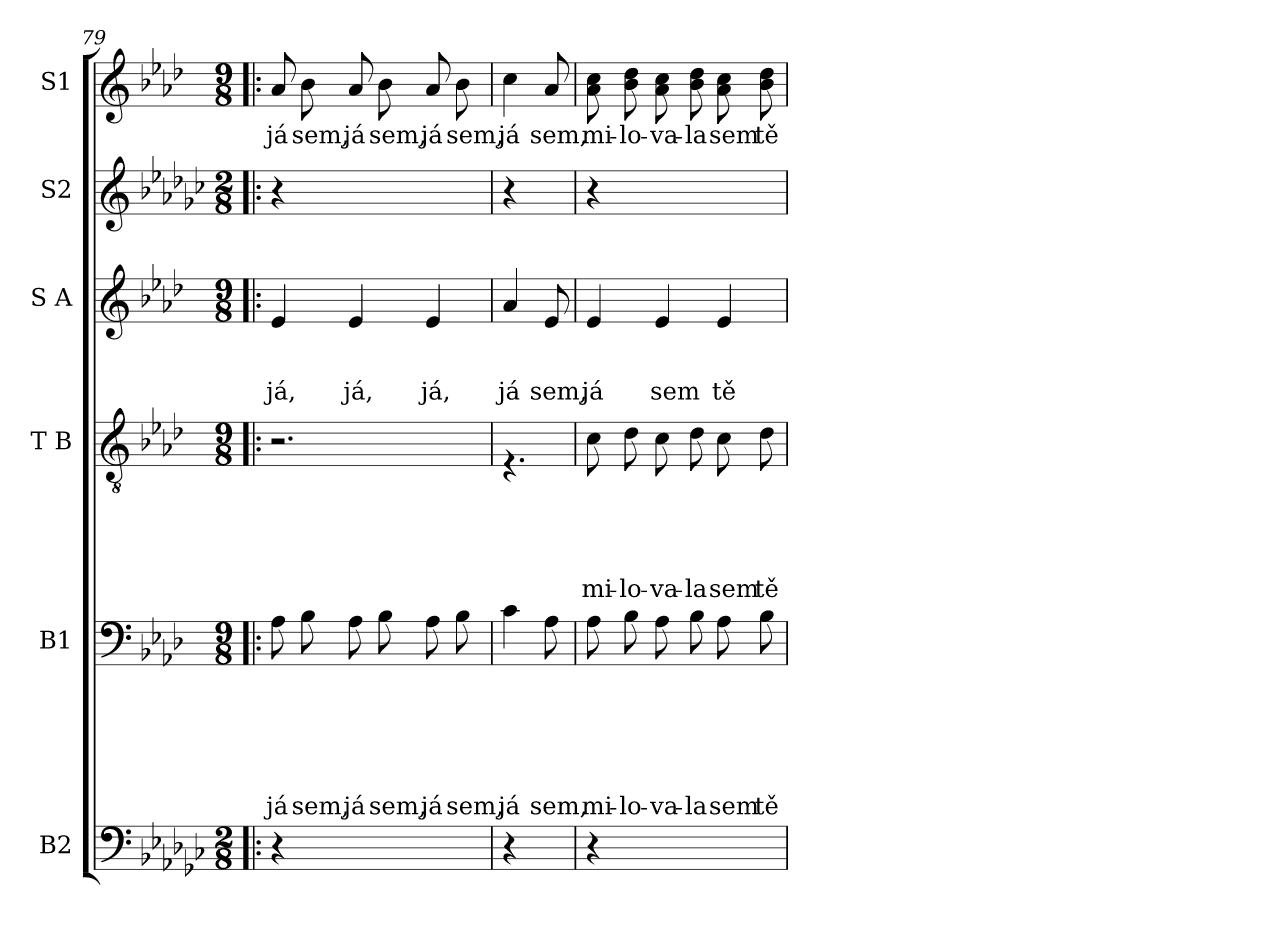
**kern	**kern	**text	**text	**text	**text	**text	**text	**kern	**text	**text	**text	**text	**text	**kern	**text	**text	**text	**kern	**kern	**text
*part6	*part5	*part5	*part5	*part5	*part5	*part5	*part5	*part4	*part4	*part4	*part4	*part4	*part4	*part3	*part3	*part3	*part3	*part2	*part1	*part1
*staff6	*staff5	*staff5	*staff5	*staff5	*staff5	*staff5	*staff5	*staff4	*staff4	*staff4	*staff4	*staff4	*staff4	*staff3	*staff3	*staff3	*staff3	*staff2	*staff1	*staff1
*I"B2	*I"B1	*	*	*	*	*	*	*I"T B	*	*	*	*	*	*I"S A	*	*	*	*I"S2	*I"S1	*
*	*I'B	*	*	*	*	*	*	*I'T B	*	*	*	*	*	*I'S A	*	*	*	*I'S2	*I'S1	*
*clefF4	*clefF4	*	*	*	*	*	*	*clefGv2	*	*	*	*	*	*clefG2	*	*	*	*clefG2	*clefG2	*
*k[b-e-a-d-g-c-]	*k[b-e-a-d-]	*	*	*	*	*	*	*k[b-e-a-d-]	*	*	*	*	*	*k[b-e-a-d-]	*	*	*	*k[b-e-a-d-g-c-]	*k[b-e-a-d-]	*
*G-:	*A-:	*	*	*	*	*	*	*A-:	*	*	*	*	*	*A-:	*	*	*	*G-:	*A-:	*
*M2/8	*M9/8	*	*	*	*	*	*	*M9/8	*	*	*	*	*	*M9/8	*	*	*	*M2/8	*M9/8	*
=79!|:	=79!|:	=79!|:	=79!|:	=79!|:	=79!|:	=79!|:	=79!|:	=79!|:	=79!|:	=79!|:	=79!|:	=79!|:	=79!|:	=79!|:	=79!|:	=79!|:	=79!|:	=79!|:	=79!|:	=79!|:
!	!	!	!	!	!	!	!LO:LY:b	!	!	!	!	!	!	!	!	!	!LO:LY:b	!	!	!LO:LY:b
4r	8A-\	.	.	.	.	.	já	2.r	.	.	.	.	.	4e-/	.	.	já,	4r	8a-/	já
!	!	!	!	!	!	!	!LO:LY:b	!	!	!	!	!	!	!	!	!	!	!	!	!LO:LY:b
.	8B-\	.	.	.	.	.	sem,	.	.	.	.	.	.	.	.	.	.	.	8b-\	sem,
!	!	!	!	!	!	!	!LO:LY:b	!	!	!	!	!	!	!	!	!	!LO:LY:b	!	!	!LO:LY:b
2ryy	8A-\	.	.	.	.	.	já	.	.	.	.	.	.	4e-/	.	.	já,	2ryy	8a-/	já
!	!	!	!	!	!	!	!LO:LY:b	!	!	!	!	!	!	!	!	!	!	!	!	!LO:LY:b
.	8B-\	.	.	.	.	.	sem,	.	.	.	.	.	.	.	.	.	.	.	8b-\	sem,
!	!	!	!	!	!	!	!LO:LY:b	!	!	!	!	!	!	!	!	!	!LO:LY:b	!	!	!LO:LY:b
.	8A-\	.	.	.	.	.	já	.	.	.	.	.	.	4e-/	.	.	já,	.	8a-/	já
!	!	!	!	!	!	!	!LO:LY:b	!	!	!	!	!	!	!	!	!	!	!	!	!LO:LY:b
.	8B-\	.	.	.	.	.	sem,	.	.	.	.	.	.	.	.	.	.	.	8b-\	sem,
=80	=80	=80	=80	=80	=80	=80	=80	=80	=80	=80	=80	=80	=80	=80	=80	=80	=80	=80	=80	=80
!	!	!	!	!	!	!	!LO:LY:b	!	!	!	!	!	!	!	!	!	!LO:LY:b	!	!	!LO:LY:b
4r	4c\	.	.	.	.	.	já	4.rE	.	.	.	.	.	4a-/	.	.	já	4r	4cc\	já
!	!	!	!	!	!	!	!LO:LY:b	!	!	!	!	!	!	!	!	!	!LO:LY:b	!	!	!LO:LY:b
8ryy	8A-\	.	.	.	.	.	sem,	.	.	.	.	.	.	8e-/	.	.	sem,	8ryy	8a-/	sem,
=81	=81	=81	=81	=81	=81	=81	=81	=81	=81	=81	=81	=81	=81	=81	=81	=81	=81	=81	=81	=81
!	!	!	!	!	!	!	!LO:LY:b	!	!	!	!	!	!LO:LY:b	!	!	!	!LO:LY:b	!	!	!LO:LY:b
4r	8A-\	.	.	.	.	.	mi-	8c\	.	.	.	.	mi-	4e-/	.	.	já	4r	8a-\ 8cc\	mi-
!	!	!	!	!	!	!	!LO:LY:b	!	!	!	!	!	!LO:LY:b	!	!	!	!	!	!	!LO:LY:b
.	8B-\	.	.	.	.	.	-lo-	8d-\	.	.	.	.	-lo-	.	.	.	.	.	8b-\ 8dd-\	-lo-
!	!	!	!	!	!	!	!LO:LY:b	!	!	!	!	!	!LO:LY:b	!	!	!	!LO:LY:b	!	!	!LO:LY:b
2ryy	8A-\	.	.	.	.	.	-va-	8c\	.	.	.	.	-va-	4e-/	.	.	sem	2ryy	8a-\ 8cc\	-va-
!	!	!	!	!	!	!	!LO:LY:b	!	!	!	!	!	!LO:LY:b	!	!	!	!	!	!	!LO:LY:b
.	8B-\	.	.	.	.	.	-la	8d-\	.	.	.	.	-la	.	.	.	.	.	8b-\ 8dd-\	-la
!	!	!	!	!	!	!	!LO:LY:b	!	!	!	!	!	!LO:LY:b	!	!	!	!LO:LY:b	!	!	!LO:LY:b
.	8A-\	.	.	.	.	.	sem	8c\	.	.	.	.	sem	4e-/	.	.	tě	.	8a-\ 8cc\	sem
!	!	!	!	!	!	!	!LO:LY:b	!	!	!	!	!	!LO:LY:b	!	!	!	!	!	!	!LO:LY:b
.	8B-\	.	.	.	.	.	tě	8d-\	.	.	.	.	tě	.	.	.	.	.	8b-\ 8dd-\	tě
=	=	=	=	=	=	=	=	=	=	=	=	=	=	=	=	=	=	=	=	=
*-	*-	*-	*-	*-	*-	*-	*-	*-	*-	*-	*-	*-	*-	*-	*-	*-	*-	*-	*-	*-
